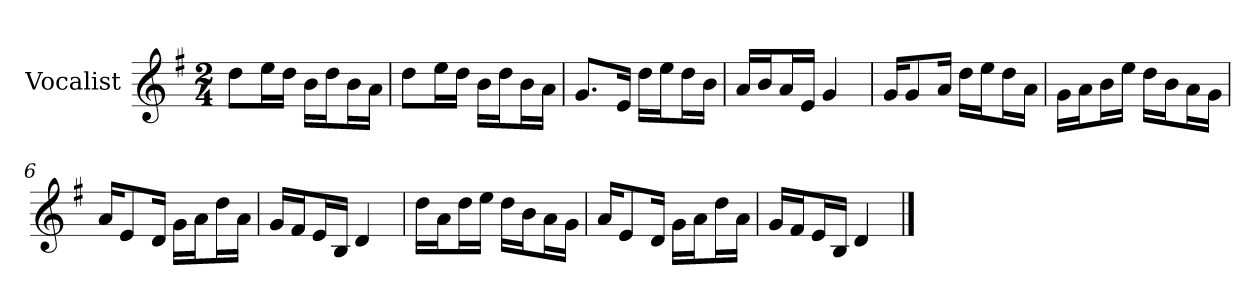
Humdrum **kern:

**kern
*part1
*staff1
*I"Vocalist
*k[f#]
*G:
*M2/4
=
8ddL
16eeL
16ddJJ
16bLL
16ddJ
16bL
16aJJ
=1
8ddL
16eeL
16ddJJ
16bLL
16ddJ
16bL
16aJJ
=2
8.gL
16eJk
16ddLL
16eeJ
16ddL
16bJJ
=3
16aLL
16bJ
16aL
16eJJ
4g
=4
16gKL
8g
16aJk
16ddLL
16eeJ
16ddL
16aJJ
=5
16gLL
16aJ
16bL
16eeJJ
16ddLL
16bJ
16aL
16gJJ
=6
16aKL
8e
16dJk
16gLL
16aJ
16ddL
16aJJ
=7
16gLL
16f#J
16eL
16BJJ
4d
=8
16ddLL
16aJ
16ddL
16eeJJ
16ddLL
16bJ
16aL
16gJJ
=9
16aKL
8e
16dJk
16gLL
16aJ
16ddL
16aJJ
=10
16gLL
16f#J
16eL
16BJJ
4d
==
*-
